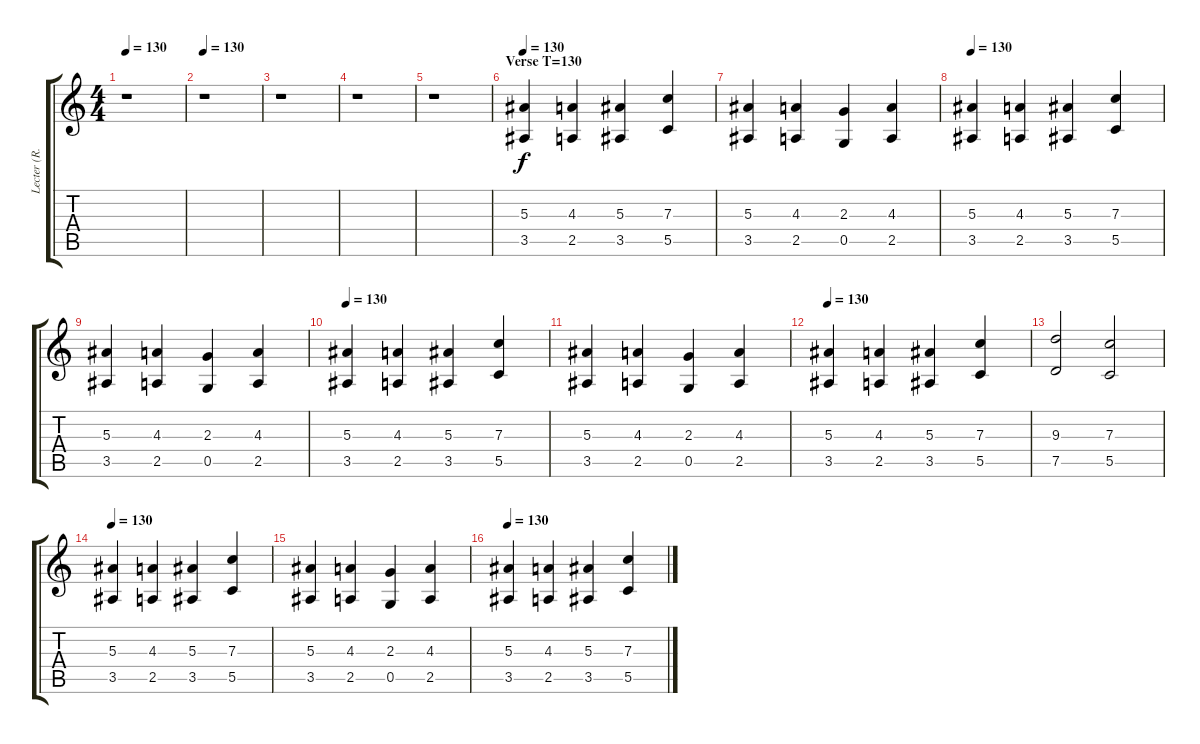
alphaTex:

\track ("Lecter (R.H.)" "Lecter (R.") {instrument stringensemble1}
\staff {score tabs}
\tuning (D5 A4 F4 C4 G3 D3) {hide}
\ts (4 4)
\tempo 130
\clef g2
\ks c
r.1{dy f} |
\tempo 130
r.1 |
r.1 |
r.1 |
r.1 |
\section ("" "Verse T=130")
\tempo 130
(5.3 3.5).4{balance 5 instrument pad7halo} (4.3 2.5).4 (5.3 3.5).4 (7.3 5.5).4 |
(5.3 3.5).4 (4.3 2.5).4 (2.3 0.5).4 (4.3 2.5).4 |
\tempo 130
(5.3 3.5).4{balance 5 instrument pad7halo} (4.3 2.5).4 (5.3 3.5).4 (7.3 5.5).4 |
(5.3 3.5).4 (4.3 2.5).4 (2.3 0.5).4 (4.3 2.5).4 |
\tempo 130
(5.3 3.5).4{balance 5 instrument pad7halo} (4.3 2.5).4 (5.3 3.5).4 (7.3 5.5).4 |
(5.3 3.5).4 (4.3 2.5).4 (2.3 0.5).4 (4.3 2.5).4 |
\tempo 130
(5.3 3.5).4{balance 5 instrument pad7halo} (4.3 2.5).4 (5.3 3.5).4 (7.3 5.5).4 |
(9.3 7.5).2 (7.3 5.5).2 |
\tempo 130
(5.3 3.5).4{balance 5 instrument pad7halo} (4.3 2.5).4 (5.3 3.5).4 (7.3 5.5).4 |
(5.3 3.5).4 (4.3 2.5).4 (2.3 0.5).4 (4.3 2.5).4 |
\tempo 130
(5.3 3.5).4{balance 5 instrument pad7halo} (4.3 2.5).4 (5.3 3.5).4 (7.3 5.5).4
